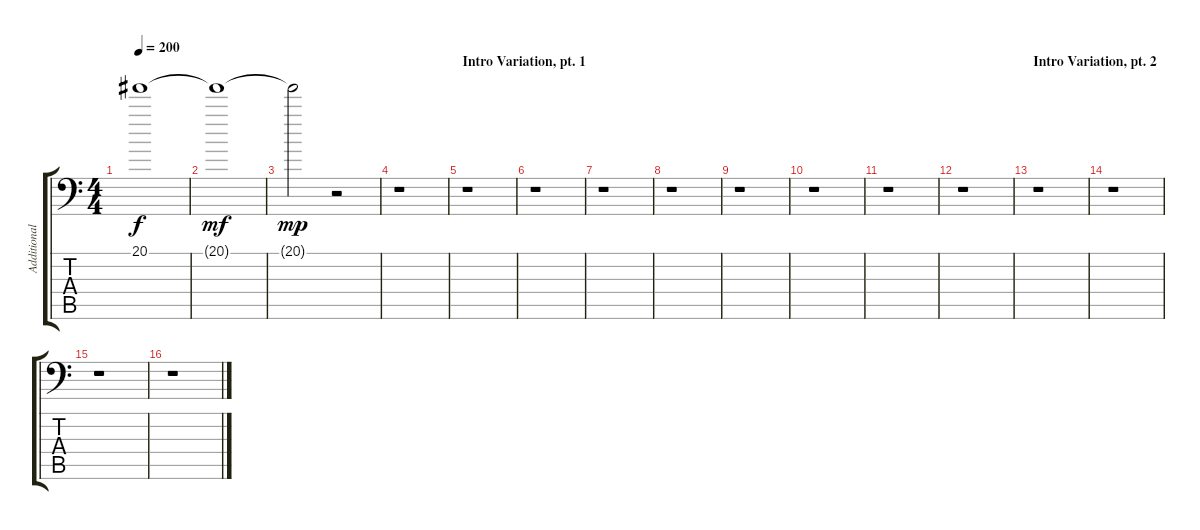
\track ("Additional Guitar" "Additional") {instrument overdrivenguitar}
\staff {score tabs}
\tuning (C4 G3 Eb3 Bb2 F2 Bb1) {hide}
\ts (4 4)
\tempo 200
\clef f4
\ks c
20.1.1{dy f} |
20.1{t}.1{dy mf} |
20.1{t}.2{dy mp} r.2 |
r.1 |
\section ("" "Intro Variation, pt. 1")
r.1 |
r.1 |
r.1 |
r.1 |
r.1 |
r.1 |
r.1 |
r.1 |
\section ("" "Intro Variation, pt. 2")
r.1 |
r.1 |
r.1 |
r.1
